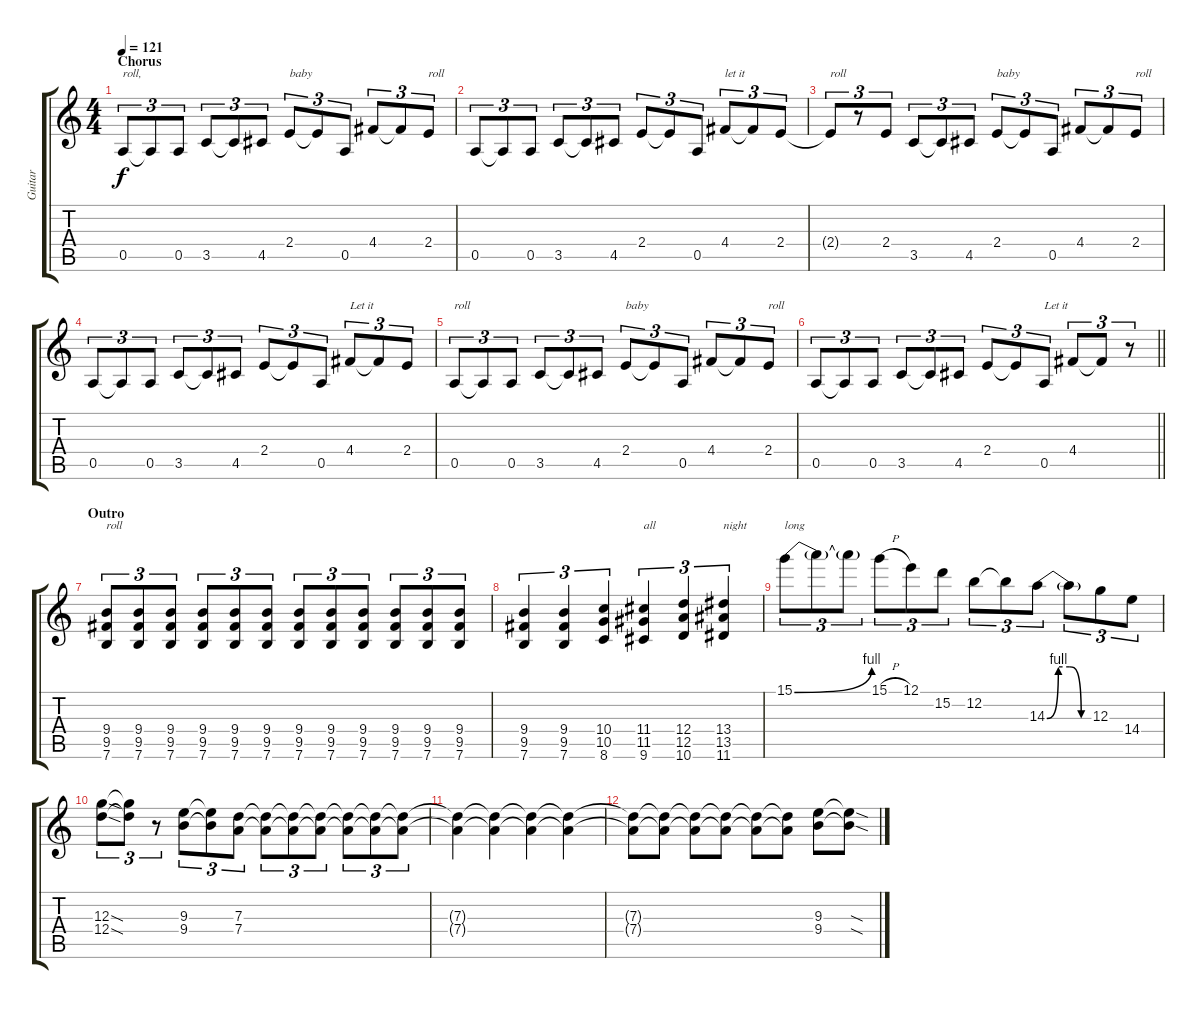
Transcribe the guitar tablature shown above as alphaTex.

\track ("Guitar" "Guitar") {instrument distortionguitar}
\staff {score tabs}
\tuning (E4 B3 G3 D3 A2 E2) {hide}
\ts (4 4)
\section ("" "Chorus")
\tempo 121
\clef g2
\ks c
0.5.8{tu (3 2) txt "roll," dy f} 0.5{t}.8{tu (3 2)} 0.5.8{tu (3 2)} 3.5.8{tu (3 2)} 3.5{t}.8{tu (3 2)} 4.5.8{tu (3 2)} 2.4.8{tu (3 2) txt "baby"} 2.4{t}.8{tu (3 2)} 0.5.8{tu (3 2)} 4.4.8{tu (3 2)} 4.4{t}.8{tu (3 2)} 2.4.8{tu (3 2) txt "roll"} |
0.5.8{tu (3 2)} 0.5{t}.8{tu (3 2)} 0.5.8{tu (3 2)} 3.5.8{tu (3 2)} 3.5{t}.8{tu (3 2)} 4.5.8{tu (3 2)} 2.4.8{tu (3 2)} 2.4{t}.8{tu (3 2)} 0.5.8{tu (3 2)} 4.4.8{tu (3 2) txt "let it"} 4.4{t}.8{tu (3 2)} 2.4.8{tu (3 2)} |
2.4{t}.8{tu (3 2) txt "roll"} r.8{tu (3 2)} 2.4.8{tu (3 2)} 3.5.8{tu (3 2)} 3.5{t}.8{tu (3 2)} 4.5.8{tu (3 2)} 2.4.8{tu (3 2) txt "baby"} 2.4{t}.8{tu (3 2)} 0.5.8{tu (3 2)} 4.4.8{tu (3 2)} 4.4{t}.8{tu (3 2)} 2.4.8{tu (3 2) txt "roll"} |
0.5.8{tu (3 2)} 0.5{t}.8{tu (3 2)} 0.5.8{tu (3 2)} 3.5.8{tu (3 2)} 3.5{t}.8{tu (3 2)} 4.5.8{tu (3 2)} 2.4.8{tu (3 2)} 2.4{t}.8{tu (3 2)} 0.5.8{tu (3 2)} 4.4.8{tu (3 2) txt "Let it"} 4.4{t}.8{tu (3 2)} 2.4.8{tu (3 2)} |
0.5.8{tu (3 2) txt "roll"} 0.5{t}.8{tu (3 2)} 0.5.8{tu (3 2)} 3.5.8{tu (3 2)} 3.5{t}.8{tu (3 2)} 4.5.8{tu (3 2)} 2.4.8{tu (3 2) txt "baby"} 2.4{t}.8{tu (3 2)} 0.5.8{tu (3 2)} 4.4.8{tu (3 2)} 4.4{t}.8{tu (3 2)} 2.4.8{tu (3 2) txt "roll"} |
\barLineRight lightlight
0.5.8{tu (3 2)} 0.5{t}.8{tu (3 2)} 0.5.8{tu (3 2)} 3.5.8{tu (3 2)} 3.5{t}.8{tu (3 2)} 4.5.8{tu (3 2)} 2.4.8{tu (3 2)} 2.4{t}.8{tu (3 2)} 0.5.8{tu (3 2) txt "Let it "} 4.4.8{tu (3 2)} 4.4{t}.8{tu (3 2)} r.8{tu (3 2)} |
\section ("" "Outro")
(9.4 9.5 7.6).8{tu (3 2) txt "roll"} (9.4 9.5 7.6).8{tu (3 2)} (9.4 9.5 7.6).8{tu (3 2)} (9.4 9.5 7.6).8{tu (3 2)} (9.4 9.5 7.6).8{tu (3 2)} (9.4 9.5 7.6).8{tu (3 2)} (9.4 9.5 7.6).8{tu (3 2)} (9.4 9.5 7.6).8{tu (3 2)} (9.4 9.5 7.6).8{tu (3 2)} (9.4 9.5 7.6).8{tu (3 2)} (9.4 9.5 7.6).8{tu (3 2)} (9.4 9.5 7.6).8{tu (3 2)} |
(9.4 9.5 7.6).4{tu (3 2)} (9.4 9.5 7.6).4{tu (3 2)} (10.4 10.5 8.6).4{tu (3 2)} (11.4 11.5 9.6).4{tu (3 2) txt "all"} (12.4 12.5 10.6).4{tu (3 2)} (13.4 13.5 11.6).4{tu (3 2) txt "night"} |
15.1{be (bend 0 0 60 4)}.8{tu (3 2) txt "long"} 15.1{t}.8{tu (3 2)} 15.1{t}.8{tu (3 2)} 15.1{h}.8{tu (3 2)} 12.1.8{tu (3 2)} 15.2.8{tu (3 2)} 12.2.8{tu (3 2)} 12.2{t}.8{tu (3 2)} 14.3{be (custom 0 0 15 4 30 4 45 0 60 0)}.8{tu (3 2)} 14.3{t}.8{tu (3 2)} 12.3.8{tu (3 2)} 14.4.8{tu (3 2)} |
(12.3{sod} 12.4{sod}).8{tu (3 2)} (12.3{t} 12.4{t}).8{tu (3 2)} r.8{tu (3 2)} (9.3 9.4).8{tu (3 2)} (9.3{t} 9.4{t}).8{tu (3 2)} (7.3 7.4).8{tu (3 2)} (7.3{t} 7.4{t}).8{tu (3 2)} (7.3{t} 7.4{t}).8{tu (3 2)} (7.3{t} 7.4{t}).8{tu (3 2)} (7.3{t} 7.4{t}).8{tu (3 2)} (7.3{t} 7.4{t}).8{tu (3 2)} (7.3{t} 7.4{t}).8{tu (3 2)} |
(7.3{t} 7.4{t}).4 (7.3{t} 7.4{t}).4 (7.3{t} 7.4{t}).4 (7.3{t} 7.4{t}).4 |
(7.3{t} 7.4{t}).8 (7.3{t} 7.4{t}).8 (7.3{t} 7.4{t}).8 (7.3{t} 7.4{t}).8 (7.3{t} 7.4{t}).8 (7.3{t} 7.4{t}).8 (9.3 9.4).8 (9.3{sod t} 9.4{sod t}).8
